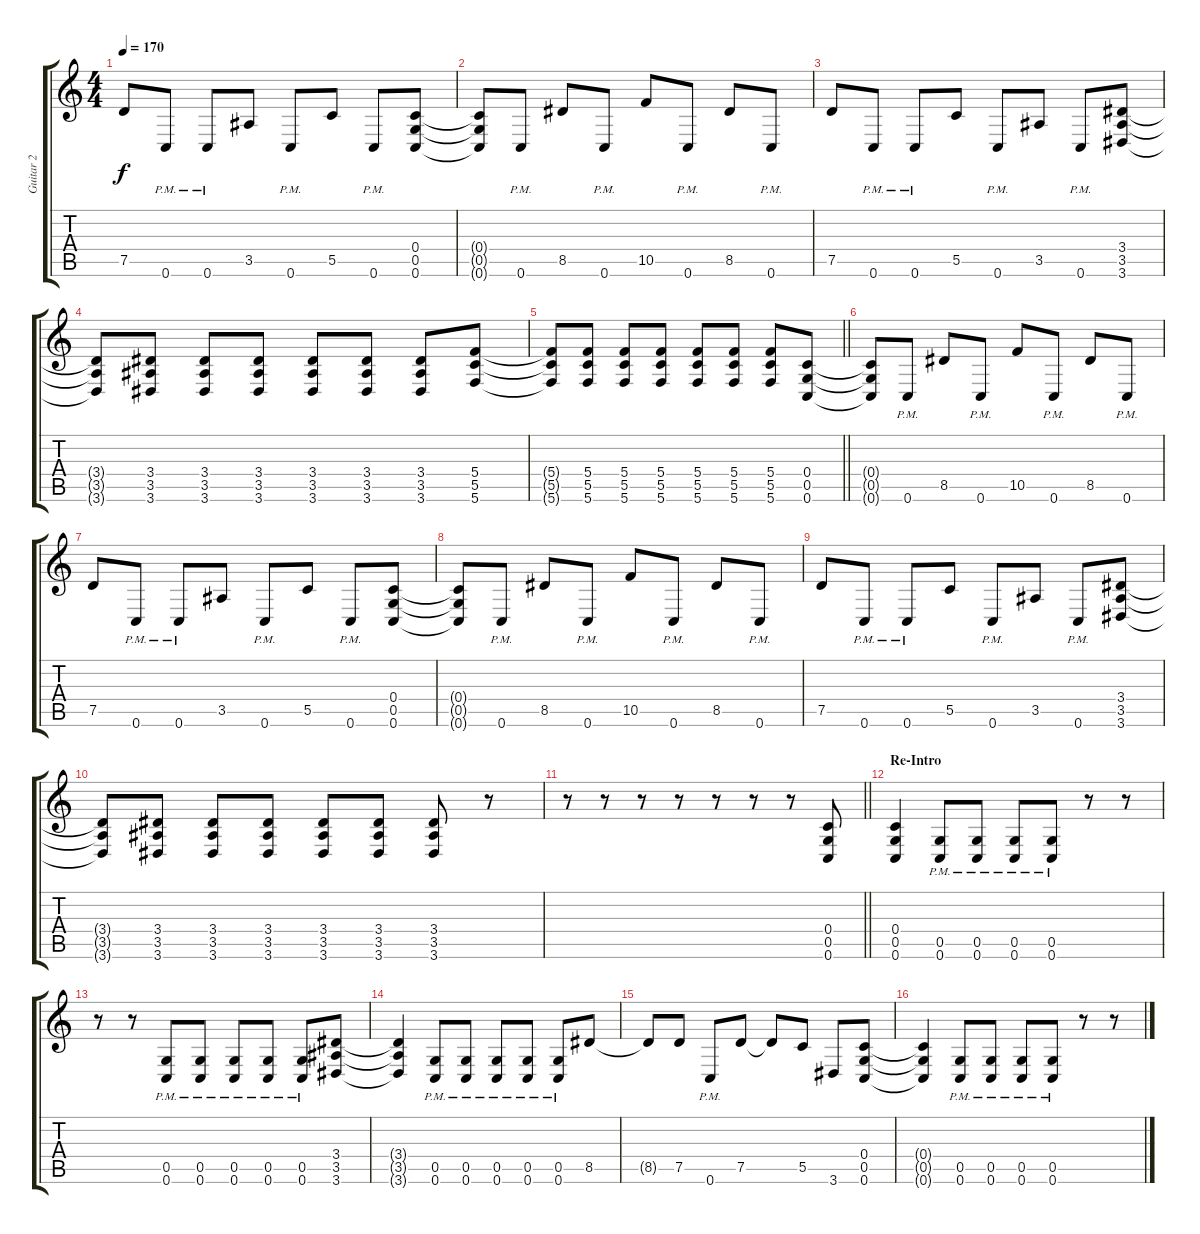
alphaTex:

\track ("Guitar 2" "Guitar 2") {instrument distortionguitar}
\staff {score tabs}
\tuning (D4 A3 F3 C3 G2 C2) {hide}
\ts (4 4)
\tempo 170
\clef g2
\ks c
7.5.8{dy f} 0.6{pm}.8 0.6{pm}.8 3.5.8 0.6{pm}.8 5.5.8 0.6{pm}.8 (0.4 0.5 0.6).8 |
(0.4{t} 0.5{t} 0.6{t}).8 0.6{pm}.8 8.5.8 0.6{pm}.8 10.5.8 0.6{pm}.8 8.5.8 0.6{pm}.8 |
7.5.8 0.6{pm}.8 0.6{pm}.8 5.5.8 0.6{pm}.8 3.5.8 0.6{pm}.8 (3.4 3.5 3.6).8 |
(3.4{t} 3.5{t} 3.6{t}).8 (3.4 3.5 3.6).8 (3.4 3.5 3.6).8 (3.4 3.5 3.6).8 (3.4 3.5 3.6).8 (3.4 3.5 3.6).8 (3.4 3.5 3.6).8 (5.4 5.5 5.6).8 |
\barLineRight lightlight
(5.4{t} 5.5{t} 5.6{t}).8 (5.4 5.5 5.6).8 (5.4 5.5 5.6).8 (5.4 5.5 5.6).8 (5.4 5.5 5.6).8 (5.4 5.5 5.6).8 (5.4 5.5 5.6).8 (0.4 0.5 0.6).8 |
(0.4{t} 0.5{t} 0.6{t}).8 0.6{pm}.8 8.5.8 0.6{pm}.8 10.5.8 0.6{pm}.8 8.5.8 0.6{pm}.8 |
7.5.8 0.6{pm}.8 0.6{pm}.8 3.5.8 0.6{pm}.8 5.5.8 0.6{pm}.8 (0.4 0.5 0.6).8 |
(0.4{t} 0.5{t} 0.6{t}).8 0.6{pm}.8 8.5.8 0.6{pm}.8 10.5.8 0.6{pm}.8 8.5.8 0.6{pm}.8 |
7.5.8 0.6{pm}.8 0.6{pm}.8 5.5.8 0.6{pm}.8 3.5.8 0.6{pm}.8 (3.4 3.5 3.6).8 |
(3.4{t} 3.5{t} 3.6{t}).8 (3.4 3.5 3.6).8 (3.4 3.5 3.6).8 (3.4 3.5 3.6).8 (3.4 3.5 3.6).8 (3.4 3.5 3.6).8 (3.4 3.5 3.6).8 r.8 |
\barLineRight lightlight
r.8 r.8 r.8 r.8 r.8 r.8 r.8 (0.4 0.5 0.6).8 |
\section ("" "Re-Intro")
(0.4 0.5 0.6).4 (0.5{pm} 0.6{pm}).8 (0.5{pm} 0.6{pm}).8 (0.5{pm} 0.6{pm}).8 (0.5{pm} 0.6{pm}).8 r.8 r.8 |
r.8 r.8 (0.5{pm} 0.6{pm}).8 (0.5{pm} 0.6{pm}).8 (0.5{pm} 0.6{pm}).8 (0.5{pm} 0.6{pm}).8 (0.5{pm} 0.6{pm}).8 (3.4 3.5 3.6).8 |
(3.4{t} 3.5{t} 3.6{t}).4 (0.5{pm} 0.6{pm}).8 (0.5{pm} 0.6{pm}).8 (0.5{pm} 0.6{pm}).8 (0.5{pm} 0.6{pm}).8 (0.5{pm} 0.6{pm}).8 8.5.8 |
8.5{t}.8 7.5.8 0.6{pm}.8 7.5.8 7.5{t}.8 5.5.8 3.6.8 (0.4 0.5 0.6).8 |
(0.4{t} 0.5{t} 0.6{t}).4 (0.5{pm} 0.6{pm}).8 (0.5{pm} 0.6{pm}).8 (0.5{pm} 0.6{pm}).8 (0.5{pm} 0.6{pm}).8 r.8 r.8
